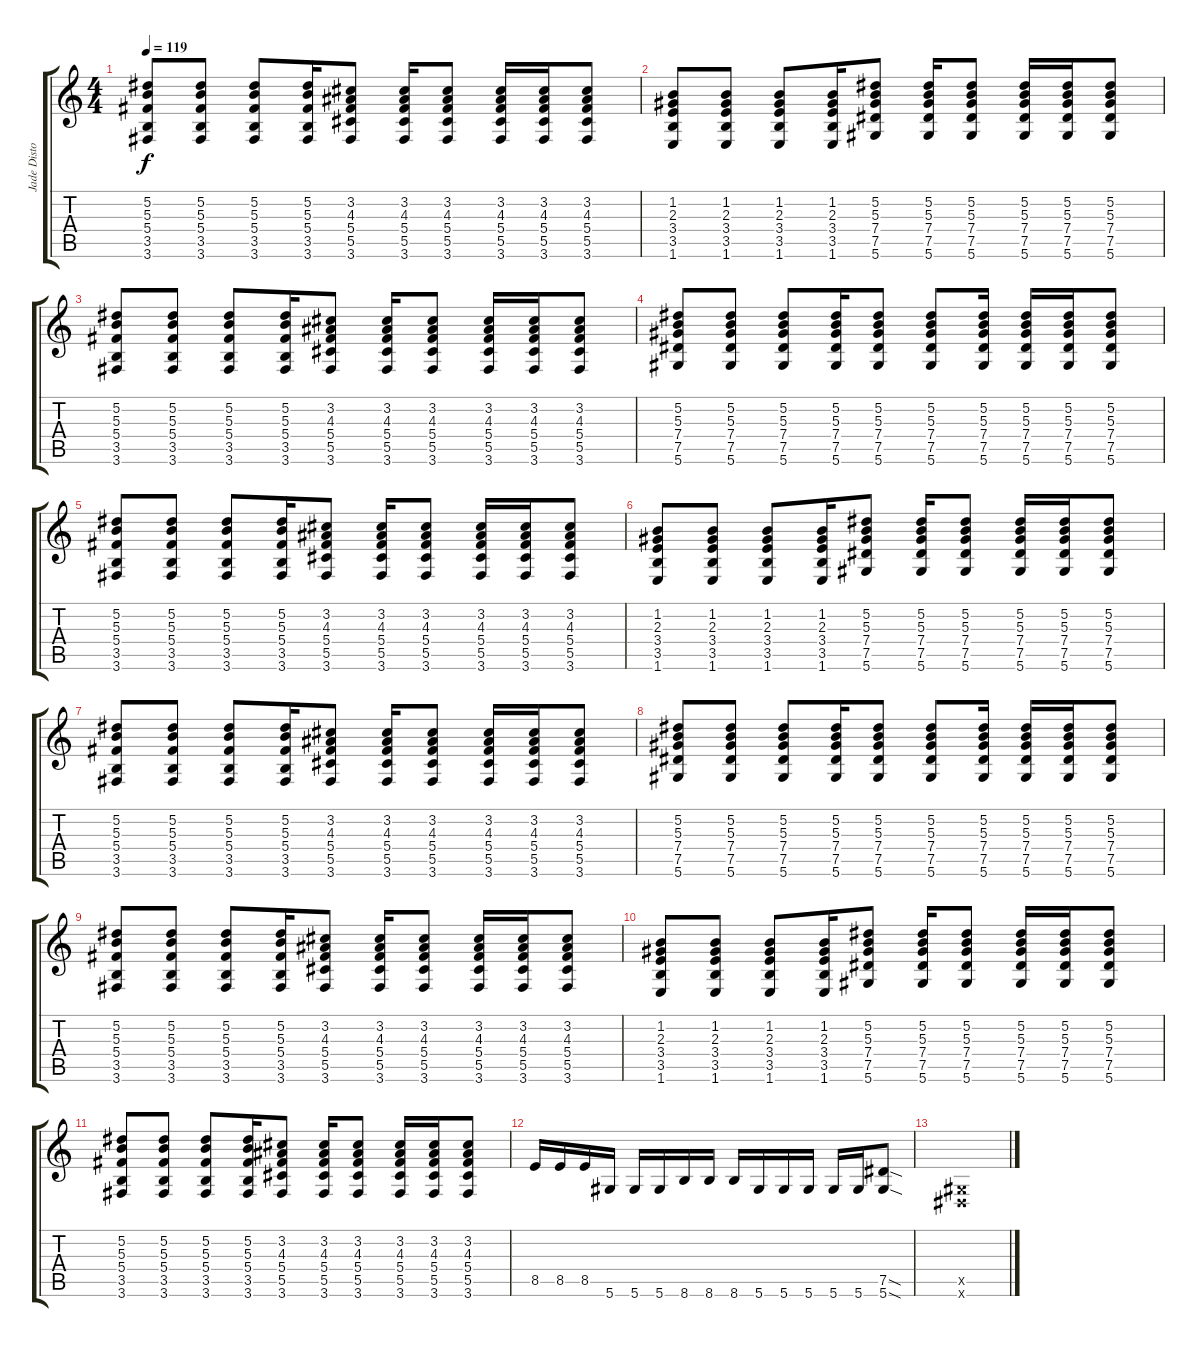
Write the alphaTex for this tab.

\track ("Jade Distorted" "Jade Disto") {instrument overdrivenguitar}
\staff {score tabs}
\tuning (Eb4 Bb3 Gb3 Db3 Ab2 Eb2) {hide}
\ts (4 4)
\tempo 119
\clef g2
\ks c
(5.2 5.3 5.4 3.5 3.6).8{dy f} (5.2 5.3 5.4 3.5 3.6).8 (5.2 5.3 5.4 3.5 3.6).8 (5.2 5.3 5.4 3.5 3.6).16 (3.2 4.3 5.4 5.5 3.6).8 (3.2 4.3 5.4 5.5 3.6).16 (3.2 4.3 5.4 5.5 3.6).8 (3.2 4.3 5.4 5.5 3.6).16 (3.2 4.3 5.4 5.5 3.6).16 (3.2 4.3 5.4 5.5 3.6).8 |
(1.2 2.3 3.4 3.5 1.6).8 (1.2 2.3 3.4 3.5 1.6).8 (1.2 2.3 3.4 3.5 1.6).8 (1.2 2.3 3.4 3.5 1.6).16 (5.2 5.3 7.4 7.5 5.6).8 (5.2 5.3 7.4 7.5 5.6).16 (5.2 5.3 7.4 7.5 5.6).8 (5.2 5.3 7.4 7.5 5.6).16 (5.2 5.3 7.4 7.5 5.6).16 (5.2 5.3 7.4 7.5 5.6).8 |
(5.2 5.3 5.4 3.5 3.6).8 (5.2 5.3 5.4 3.5 3.6).8 (5.2 5.3 5.4 3.5 3.6).8 (5.2 5.3 5.4 3.5 3.6).16 (3.2 4.3 5.4 5.5 3.6).8 (3.2 4.3 5.4 5.5 3.6).16 (3.2 4.3 5.4 5.5 3.6).8 (3.2 4.3 5.4 5.5 3.6).16 (3.2 4.3 5.4 5.5 3.6).16 (3.2 4.3 5.4 5.5 3.6).8 |
(5.2 5.3 7.4 7.5 5.6).8 (5.2 5.3 7.4 7.5 5.6).8 (5.2 5.3 7.4 7.5 5.6).8 (5.2 5.3 7.4 7.5 5.6).16 (5.2 5.3 7.4 7.5 5.6).8 (5.2 5.3 7.4 7.5 5.6).8 (5.2 5.3 7.4 7.5 5.6).16 (5.2 5.3 7.4 7.5 5.6).16 (5.2 5.3 7.4 7.5 5.6).16 (5.2 5.3 7.4 7.5 5.6).8 |
(5.2 5.3 5.4 3.5 3.6).8 (5.2 5.3 5.4 3.5 3.6).8 (5.2 5.3 5.4 3.5 3.6).8 (5.2 5.3 5.4 3.5 3.6).16 (3.2 4.3 5.4 5.5 3.6).8 (3.2 4.3 5.4 5.5 3.6).16 (3.2 4.3 5.4 5.5 3.6).8 (3.2 4.3 5.4 5.5 3.6).16 (3.2 4.3 5.4 5.5 3.6).16 (3.2 4.3 5.4 5.5 3.6).8 |
(1.2 2.3 3.4 3.5 1.6).8 (1.2 2.3 3.4 3.5 1.6).8 (1.2 2.3 3.4 3.5 1.6).8 (1.2 2.3 3.4 3.5 1.6).16 (5.2 5.3 7.4 7.5 5.6).8 (5.2 5.3 7.4 7.5 5.6).16 (5.2 5.3 7.4 7.5 5.6).8 (5.2 5.3 7.4 7.5 5.6).16 (5.2 5.3 7.4 7.5 5.6).16 (5.2 5.3 7.4 7.5 5.6).8 |
(5.2 5.3 5.4 3.5 3.6).8 (5.2 5.3 5.4 3.5 3.6).8 (5.2 5.3 5.4 3.5 3.6).8 (5.2 5.3 5.4 3.5 3.6).16 (3.2 4.3 5.4 5.5 3.6).8 (3.2 4.3 5.4 5.5 3.6).16 (3.2 4.3 5.4 5.5 3.6).8 (3.2 4.3 5.4 5.5 3.6).16 (3.2 4.3 5.4 5.5 3.6).16 (3.2 4.3 5.4 5.5 3.6).8 |
(5.2 5.3 7.4 7.5 5.6).8 (5.2 5.3 7.4 7.5 5.6).8 (5.2 5.3 7.4 7.5 5.6).8 (5.2 5.3 7.4 7.5 5.6).16 (5.2 5.3 7.4 7.5 5.6).8 (5.2 5.3 7.4 7.5 5.6).8 (5.2 5.3 7.4 7.5 5.6).16 (5.2 5.3 7.4 7.5 5.6).16 (5.2 5.3 7.4 7.5 5.6).16 (5.2 5.3 7.4 7.5 5.6).8 |
(5.2 5.3 5.4 3.5 3.6).8 (5.2 5.3 5.4 3.5 3.6).8 (5.2 5.3 5.4 3.5 3.6).8 (5.2 5.3 5.4 3.5 3.6).16 (3.2 4.3 5.4 5.5 3.6).8 (3.2 4.3 5.4 5.5 3.6).16 (3.2 4.3 5.4 5.5 3.6).8 (3.2 4.3 5.4 5.5 3.6).16 (3.2 4.3 5.4 5.5 3.6).16 (3.2 4.3 5.4 5.5 3.6).8 |
(1.2 2.3 3.4 3.5 1.6).8 (1.2 2.3 3.4 3.5 1.6).8 (1.2 2.3 3.4 3.5 1.6).8 (1.2 2.3 3.4 3.5 1.6).16 (5.2 5.3 7.4 7.5 5.6).8 (5.2 5.3 7.4 7.5 5.6).16 (5.2 5.3 7.4 7.5 5.6).8 (5.2 5.3 7.4 7.5 5.6).16 (5.2 5.3 7.4 7.5 5.6).16 (5.2 5.3 7.4 7.5 5.6).8 |
(5.2 5.3 5.4 3.5 3.6).8 (5.2 5.3 5.4 3.5 3.6).8 (5.2 5.3 5.4 3.5 3.6).8 (5.2 5.3 5.4 3.5 3.6).16 (3.2 4.3 5.4 5.5 3.6).8 (3.2 4.3 5.4 5.5 3.6).16 (3.2 4.3 5.4 5.5 3.6).8 (3.2 4.3 5.4 5.5 3.6).16 (3.2 4.3 5.4 5.5 3.6).16 (3.2 4.3 5.4 5.5 3.6).8 |
8.5.16 8.5.16 8.5.16 5.6.16 5.6.16 5.6.16 8.6.16 8.6.16 8.6.16 5.6.16 5.6.16 5.6.16 5.6.16 5.6.16 (7.5{sod} 5.6{sod}).8 |
(0.5{x} 0.6{x}).1
